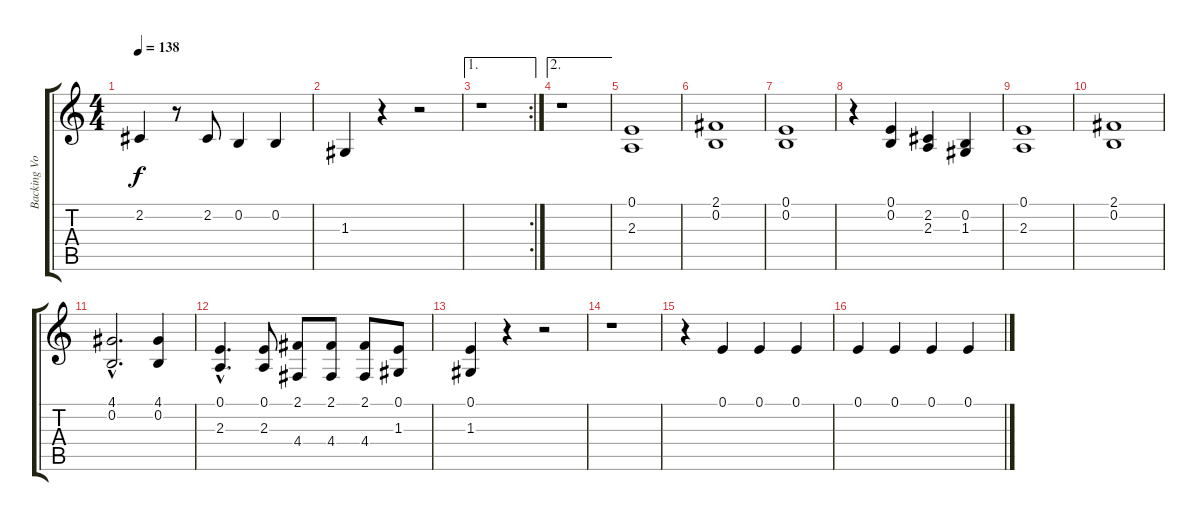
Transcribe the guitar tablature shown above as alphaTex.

\track ("Backing Vocal" "Backing Vo") {instrument accordion}
\staff {score tabs}
\tuning (E4 B3 G3 D3 A2 E2) {hide}
\ts (4 4)
\tempo 138
\clef g2
\ks c
2.2.4{dy f} r.8 2.2.8 0.2.4 0.2.4 |
1.3.4 r.4 r.2 |
\ae 1
\rc 2
r.1 |
\ae 2
r.1 |
(0.1 2.3).1 |
(2.1 0.2).1 |
(0.1 0.2).1 |
r.4 (0.1 0.2).4 (2.2 2.3).4 (0.2 1.3).4 |
(0.1 2.3).1 |
(2.1 0.2).1 |
(4.1{hac} 0.2{hac}).2{d} (4.1 0.2).4 |
(0.1{hac} 2.3{hac}).4{d} (0.1 2.3).8 (2.1 4.4).8 (2.1 4.4).8 (2.1 4.4).8 (0.1 1.3).8 |
(0.1 1.3).4 r.4 r.2 |
r.1 |
r.4 0.1.4 0.1.4 0.1.4 |
0.1.4 0.1.4 0.1.4 0.1.4
